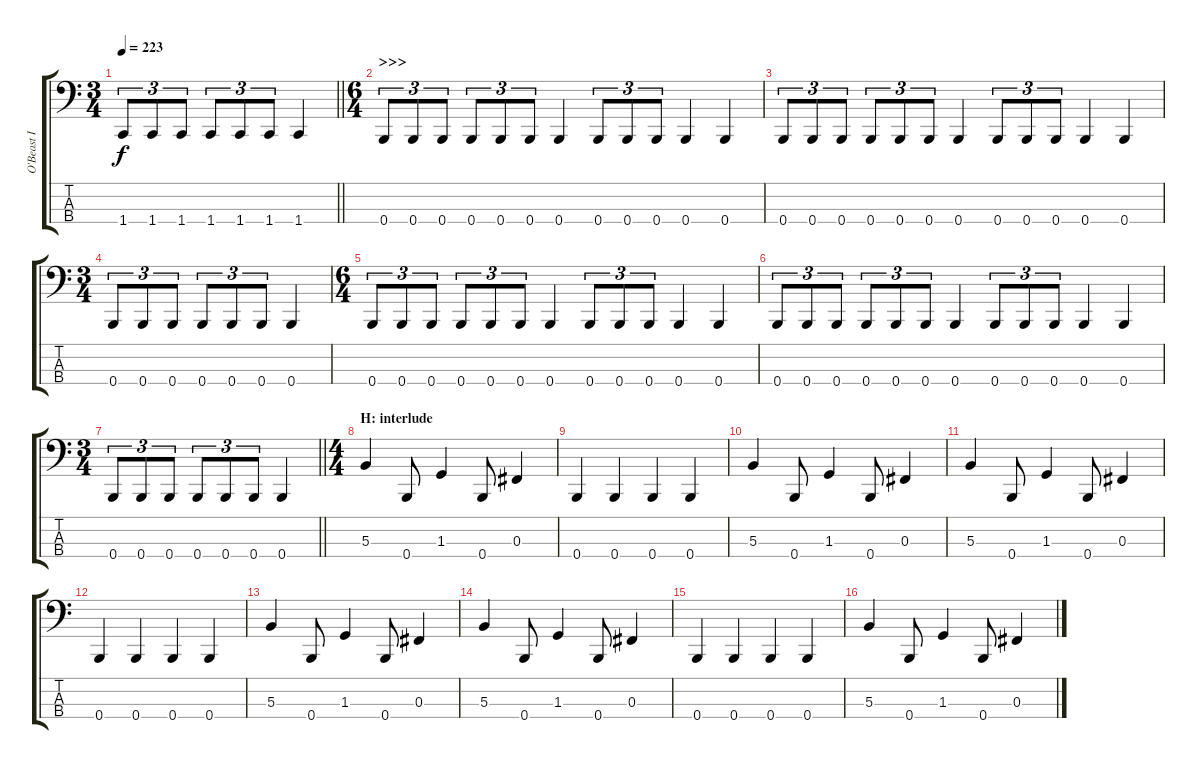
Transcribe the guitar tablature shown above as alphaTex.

\track ("O'Beast I" "O'Beast I") {instrument electricbasspick}
\staff {score tabs}
\tuning (E2 B1 Gb1 B0) {hide}
\ts (3 4)
\tempo 223
\clef f4
\barLineRight lightlight
\ks c
1.4.8{tu (3 2) dy f} 1.4.8{tu (3 2)} 1.4.8{tu (3 2)} 1.4.8{tu (3 2)} 1.4.8{tu (3 2)} 1.4.8{tu (3 2)} 1.4.4 |
\ts (6 4)
\section ("" ">>>")
0.4.8{tu (3 2)} 0.4.8{tu (3 2)} 0.4.8{tu (3 2)} 0.4.8{tu (3 2)} 0.4.8{tu (3 2)} 0.4.8{tu (3 2)} 0.4.4 0.4.8{tu (3 2)} 0.4.8{tu (3 2)} 0.4.8{tu (3 2)} 0.4.4 0.4.4 |
0.4.8{tu (3 2)} 0.4.8{tu (3 2)} 0.4.8{tu (3 2)} 0.4.8{tu (3 2)} 0.4.8{tu (3 2)} 0.4.8{tu (3 2)} 0.4.4 0.4.8{tu (3 2)} 0.4.8{tu (3 2)} 0.4.8{tu (3 2)} 0.4.4 0.4.4 |
\ts (3 4)
0.4.8{tu (3 2)} 0.4.8{tu (3 2)} 0.4.8{tu (3 2)} 0.4.8{tu (3 2)} 0.4.8{tu (3 2)} 0.4.8{tu (3 2)} 0.4.4 |
\ts (6 4)
0.4.8{tu (3 2)} 0.4.8{tu (3 2)} 0.4.8{tu (3 2)} 0.4.8{tu (3 2)} 0.4.8{tu (3 2)} 0.4.8{tu (3 2)} 0.4.4 0.4.8{tu (3 2)} 0.4.8{tu (3 2)} 0.4.8{tu (3 2)} 0.4.4 0.4.4 |
0.4.8{tu (3 2)} 0.4.8{tu (3 2)} 0.4.8{tu (3 2)} 0.4.8{tu (3 2)} 0.4.8{tu (3 2)} 0.4.8{tu (3 2)} 0.4.4 0.4.8{tu (3 2)} 0.4.8{tu (3 2)} 0.4.8{tu (3 2)} 0.4.4 0.4.4 |
\ts (3 4)
\barLineRight lightlight
0.4.8{tu (3 2)} 0.4.8{tu (3 2)} 0.4.8{tu (3 2)} 0.4.8{tu (3 2)} 0.4.8{tu (3 2)} 0.4.8{tu (3 2)} 0.4.4 |
\ts (4 4)
\section ("" "H: interlude")
5.3.4 0.4.8 1.3.4 0.4.8 0.3.4 |
0.4.4 0.4.4 0.4.4 0.4.4 |
5.3.4 0.4.8 1.3.4 0.4.8 0.3.4 |
5.3.4 0.4.8 1.3.4 0.4.8 0.3.4 |
0.4.4 0.4.4 0.4.4 0.4.4 |
5.3.4 0.4.8 1.3.4 0.4.8 0.3.4 |
5.3.4 0.4.8 1.3.4 0.4.8 0.3.4 |
0.4.4 0.4.4 0.4.4 0.4.4 |
5.3.4 0.4.8 1.3.4 0.4.8 0.3.4
